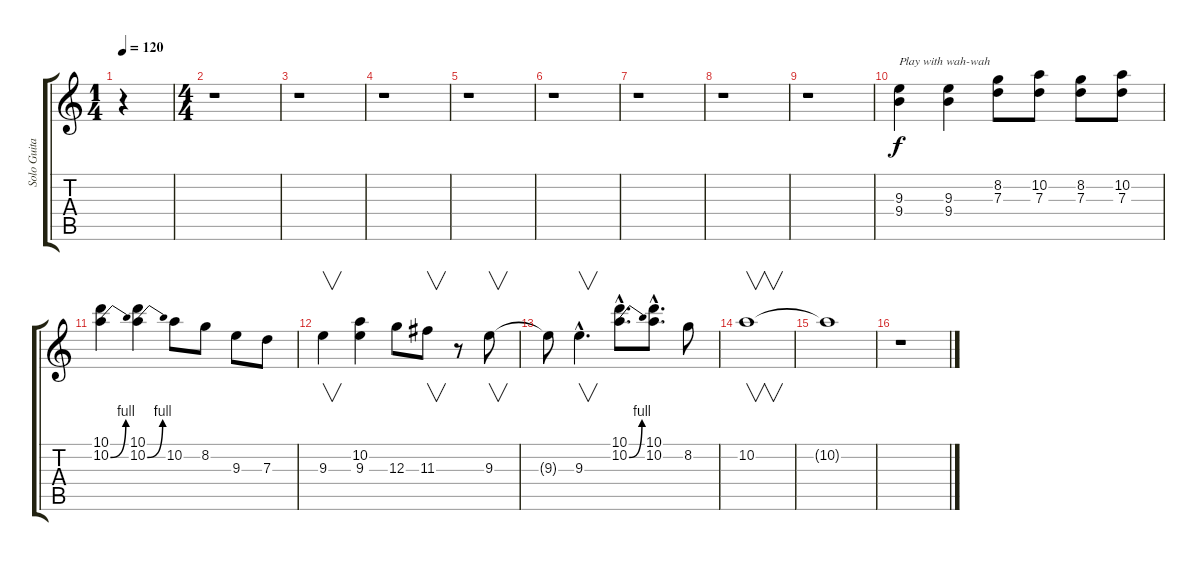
\track ("Solo Guitar" "Solo Guita") {instrument distortionguitar}
\staff {score tabs}
\tuning (E4 B3 G3 D3 A2 E2) {hide}
\ts (1 4)
\tempo 120
\clef g2
\ks c
r.4{dy f instrument distortionguitar} |
\ts (4 4)
r.1 |
r.1 |
r.1 |
r.1 |
r.1 |
r.1 |
r.1 |
r.1 |
(9.3 9.4).4{txt "Play with wah-wah"} (9.3 9.4).4 (8.2 7.3).8 (10.2 7.3).8 (8.2 7.3).8 (10.2 7.3).8 |
(10.1 10.2{be (bend 0 0 60 4)}).4 (10.1 10.2{be (bend 0 0 60 4)}).4 10.2.8 8.2.8 9.3.8 7.3.8 |
9.3.4{v} (10.2 9.3).4 12.3.8 11.3.8{v} r.8 9.3.8{v} |
9.3{t}.8 9.3{hac}.4{v d} (10.1{hac} 10.2{be (bend 0 0 60 4) hac}).8{d} (10.1{hac} 10.2{hac}).8{d} 8.2.8 |
10.2.1{v} |
10.2{t}.1 |
r.1
